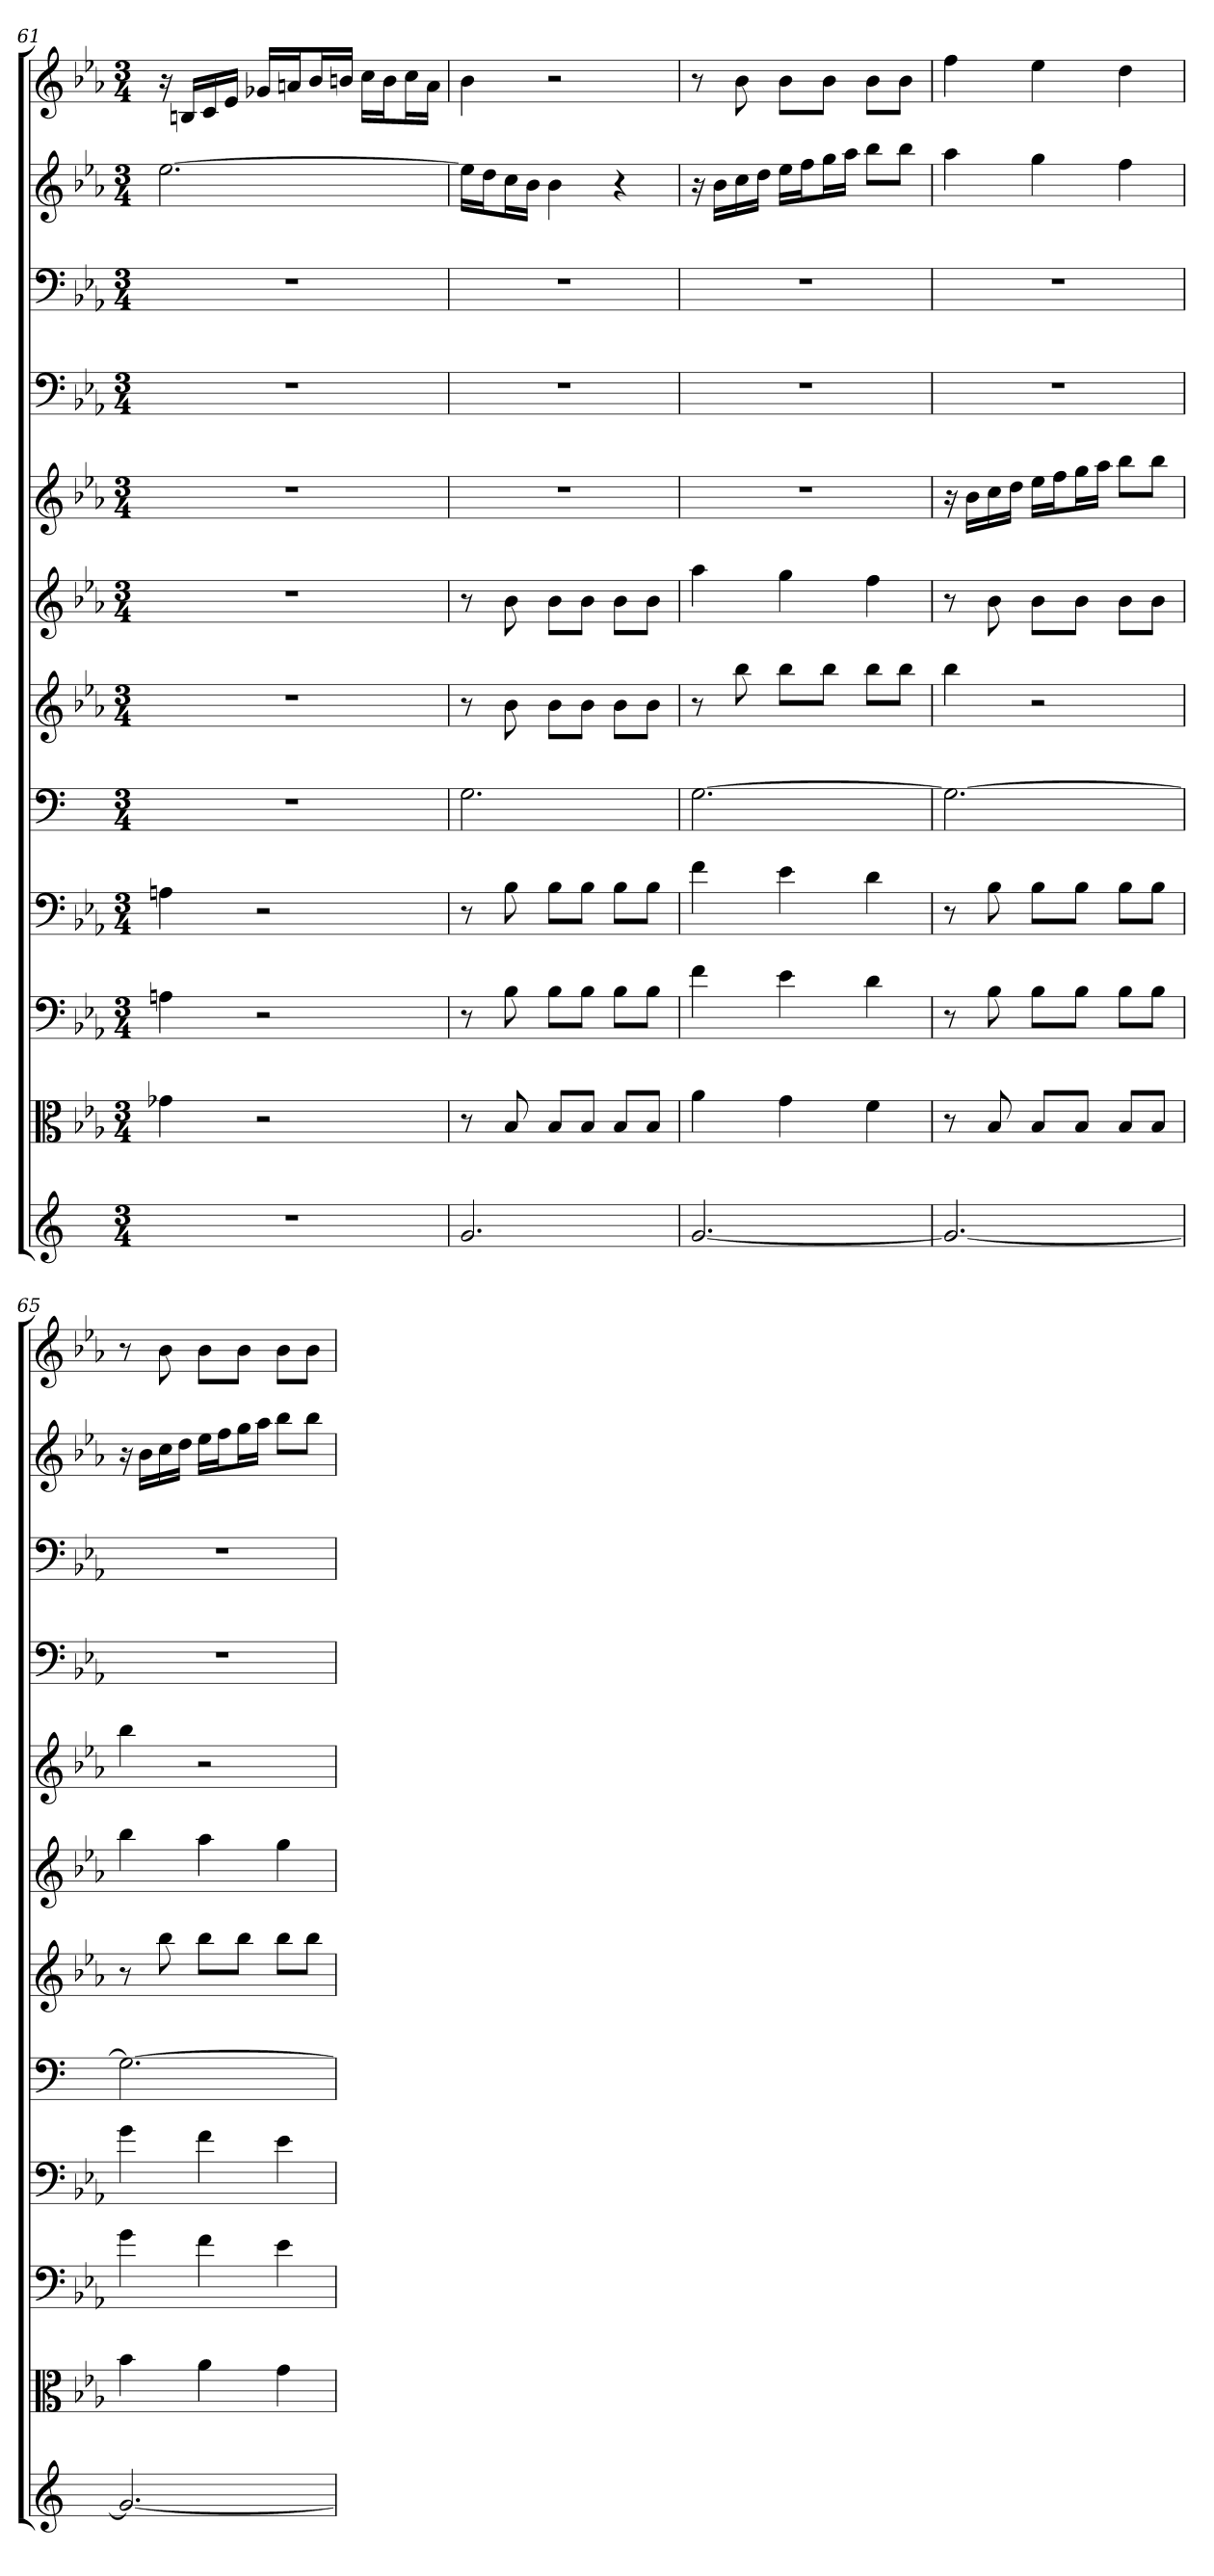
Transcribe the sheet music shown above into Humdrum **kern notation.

**kern	**kern	**kern	**kern	**kern	**kern	**kern	**kern	**kern	**kern	**kern	**kern
*part12	*part11	*part10	*part9	*part8	*part7	*part6	*part5	*part4	*part3	*part2	*part1
*staff12	*staff11	*staff10	*staff9	*staff8	*staff7	*staff6	*staff5	*staff4	*staff3	*staff2	*staff1
*	*clefC3	*clefF4	*clefF4	*	*	*	*	*clefF4	*clefF4	*	*
*k[]	*k[b-e-a-]	*k[b-e-a-]	*k[b-e-a-]	*k[]	*k[b-e-a-]	*k[b-e-a-]	*k[b-e-a-]	*k[b-e-a-]	*k[b-e-a-]	*k[b-e-a-]	*k[b-e-a-]
*M3/4	*M3/4	*M3/4	*M3/4	*M3/4	*M3/4	*M3/4	*M3/4	*M3/4	*M3/4	*M3/4	*M3/4
=61	=61	=61	=61	=61	=61	=61	=61	=61	=61	=61	=61
2.r	4g-X	4An	4An	2.r	2.r	2.r	2.r	2.r	2.r	[2.ee-	16r
.	.	.	.	.	.	.	.	.	.	.	16BnLL
.	.	.	.	.	.	.	.	.	.	.	16c
.	.	.	.	.	.	.	.	.	.	.	16e-JJ
.	2r	2r	2r	.	.	.	.	.	.	.	16g-XLL
.	.	.	.	.	.	.	.	.	.	.	16anJ
.	.	.	.	.	.	.	.	.	.	.	16b-L
.	.	.	.	.	.	.	.	.	.	.	16bnJJ
.	.	.	.	.	.	.	.	.	.	.	16ccLL
.	.	.	.	.	.	.	.	.	.	.	16bJ
.	.	.	.	.	.	.	.	.	.	.	16ccL
.	.	.	.	.	.	.	.	.	.	.	16aJJ
=62	=62	=62	=62	=62	=62	=62	=62	=62	=62	=62	=62
2.g	8r	8r	8r	2.G	8r	8r	2.r	2.r	2.r	16ee-LL]	4b-
.	.	.	.	.	.	.	.	.	.	16ddJ	.
.	8B-	8B-	8B-	.	8b-	8b-	.	.	.	16ccL	.
.	.	.	.	.	.	.	.	.	.	16b-JJ	.
.	8B-/L	8B-\L	8B-\L	.	8b-L	8b-L	.	.	.	4b-	2r
.	8B-/J	8B-\J	8B-\J	.	8b-J	8b-J	.	.	.	.	.
.	8B-/L	8B-\L	8B-\L	.	8b-L	8b-L	.	.	.	4r	.
.	8B-/J	8B-\J	8B-\J	.	8b-J	8b-J	.	.	.	.	.
=63	=63	=63	=63	=63	=63	=63	=63	=63	=63	=63	=63
[2.g	4a-	4f	4f	[2.G	8r	4aa-	2.r	2.r	2.r	16r	8r
.	.	.	.	.	.	.	.	.	.	16b-LL	.
.	.	.	.	.	8bb-	.	.	.	.	16cc	8b-
.	.	.	.	.	.	.	.	.	.	16ddJJ	.
.	4g	4e-	4e-	.	8bb-L	4gg	.	.	.	16ee-LL	8b-L
.	.	.	.	.	.	.	.	.	.	16ffJ	.
.	.	.	.	.	8bb-J	.	.	.	.	16ggL	8b-J
.	.	.	.	.	.	.	.	.	.	16aa-JJ	.
.	4f	4d	4d	.	8bb-L	4ff	.	.	.	8bb-L	8b-L
.	.	.	.	.	8bb-J	.	.	.	.	8bb-J	8b-J
=64	=64	=64	=64	=64	=64	=64	=64	=64	=64	=64	=64
2.g_	8r	8r	8r	2.G_	4bb-	8r	16r	2.r	2.r	4aa-	4ff
.	.	.	.	.	.	.	16b-LL	.	.	.	.
.	8B-	8B-	8B-	.	.	8b-	16cc	.	.	.	.
.	.	.	.	.	.	.	16ddJJ	.	.	.	.
.	8B-/L	8B-\L	8B-\L	.	2r	8b-L	16ee-LL	.	.	4gg	4ee-
.	.	.	.	.	.	.	16ffJ	.	.	.	.
.	8B-/J	8B-\J	8B-\J	.	.	8b-J	16ggL	.	.	.	.
.	.	.	.	.	.	.	16aa-JJ	.	.	.	.
.	8B-/L	8B-\L	8B-\L	.	.	8b-L	8bb-L	.	.	4ff	4dd
.	8B-/J	8B-\J	8B-\J	.	.	8b-J	8bb-J	.	.	.	.
=65	=65	=65	=65	=65	=65	=65	=65	=65	=65	=65	=65
2.g_	4b-	4g	4g	2.G_	8r	4bb-	4bb-	2.r	2.r	16r	8r
.	.	.	.	.	.	.	.	.	.	16b-LL	.
.	.	.	.	.	8bb-	.	.	.	.	16cc	8b-
.	.	.	.	.	.	.	.	.	.	16ddJJ	.
.	4a-	4f	4f	.	8bb-L	4aa-	2r	.	.	16ee-LL	8b-L
.	.	.	.	.	.	.	.	.	.	16ffJ	.
.	.	.	.	.	8bb-J	.	.	.	.	16ggL	8b-J
.	.	.	.	.	.	.	.	.	.	16aa-JJ	.
.	4g	4e-	4e-	.	8bb-L	4gg	.	.	.	8bb-L	8b-L
.	.	.	.	.	8bb-J	.	.	.	.	8bb-J	8b-J
=	=	=	=	=	=	=	=	=	=	=	=
*-	*-	*-	*-	*-	*-	*-	*-	*-	*-	*-	*-
